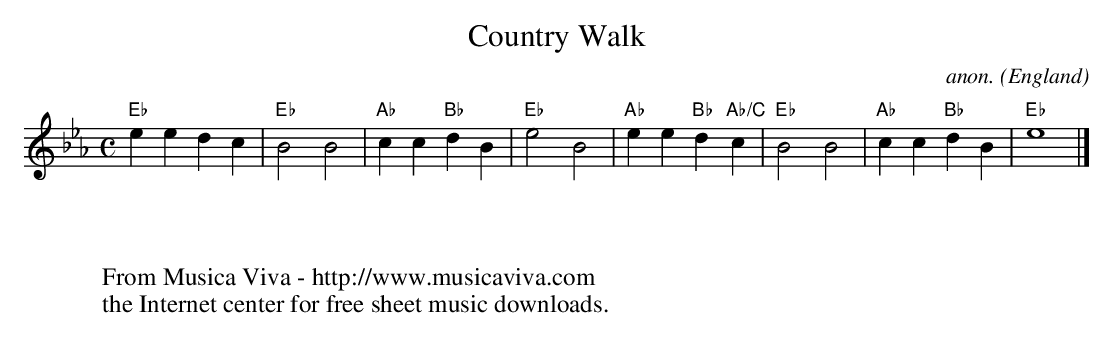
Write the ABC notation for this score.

X:1
T:Country Walk
C:anon.
O:England
M:C
L:1/4
K:Eb
"Eb"eedc|"Eb"B2B2|"Ab"cc"Bb"dB|"Eb"e2B2|"Ab"ee"Bb"d"Ab/C"c|"Eb"B2B2|"Ab"cc"Bb"dB|"Eb"e4|]
W:
W:
W:  From Musica Viva - http://www.musicaviva.com
W:  the Internet center for free sheet music downloads.
